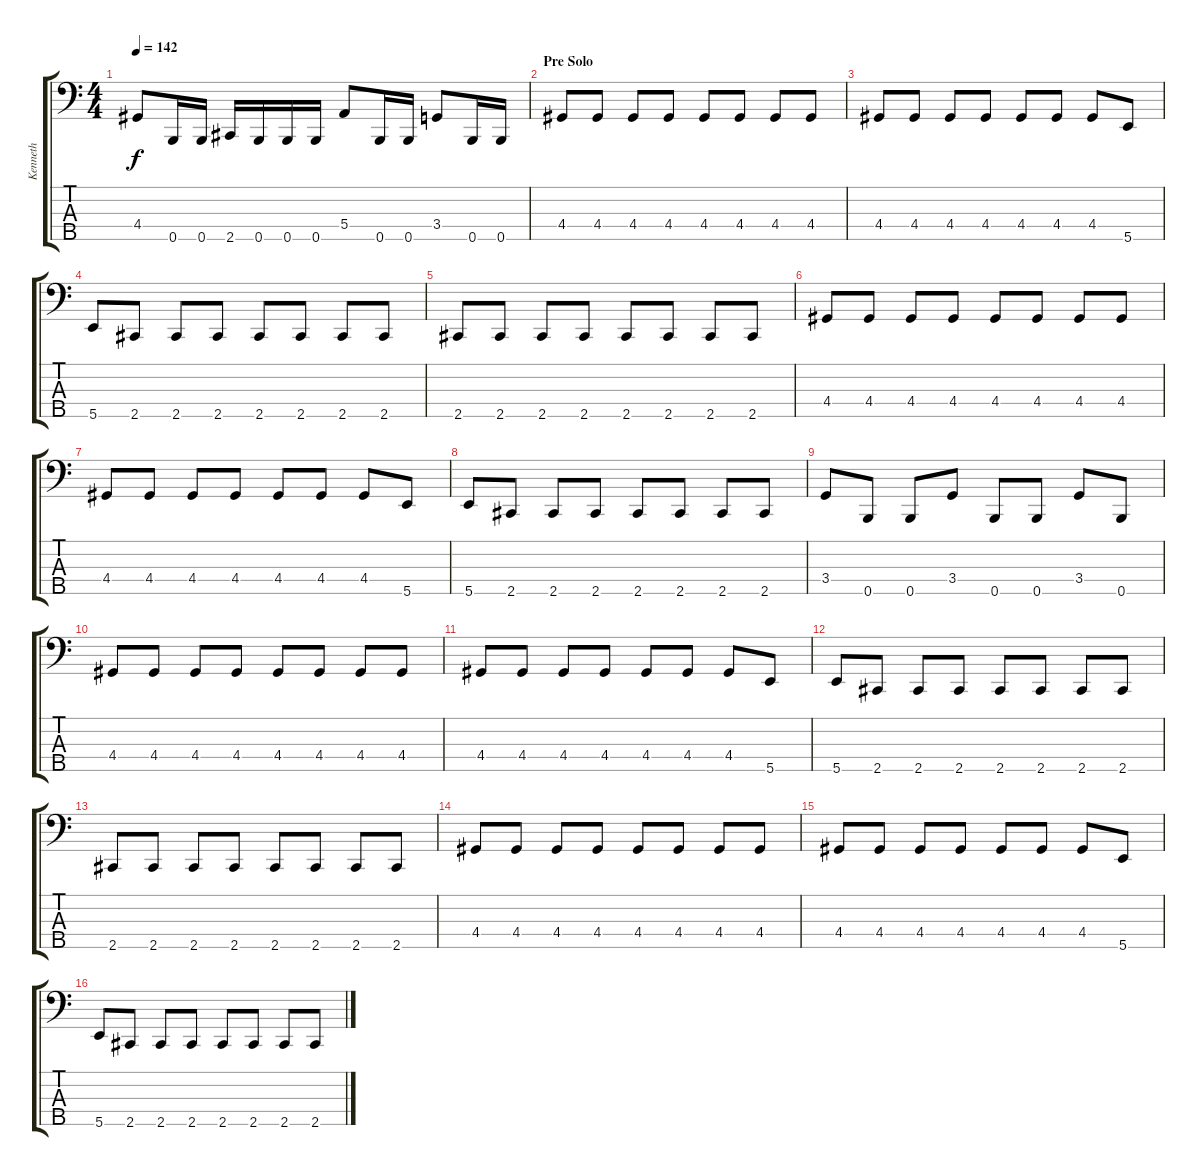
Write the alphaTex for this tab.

\track ("Kenneth" "Kenneth") {instrument electricbasspick}
\staff {score tabs}
\tuning (G2 D2 A1 E1 B0) {hide}
\ts (4 4)
\tempo 142
\clef f4
\ks c
4.4.8{dy f} 0.5.16 0.5.16 2.5.16 0.5.16 0.5.16 0.5.16 5.4.8 0.5.16 0.5.16 3.4.8 0.5.16 0.5.16 |
\section ("" "Pre Solo")
4.4.8 4.4.8 4.4.8 4.4.8 4.4.8 4.4.8 4.4.8 4.4.8 |
4.4.8 4.4.8 4.4.8 4.4.8 4.4.8 4.4.8 4.4.8 5.5.8 |
5.5.8 2.5.8 2.5.8 2.5.8 2.5.8 2.5.8 2.5.8 2.5.8 |
2.5.8 2.5.8 2.5.8 2.5.8 2.5.8 2.5.8 2.5.8 2.5.8 |
4.4.8 4.4.8 4.4.8 4.4.8 4.4.8 4.4.8 4.4.8 4.4.8 |
4.4.8 4.4.8 4.4.8 4.4.8 4.4.8 4.4.8 4.4.8 5.5.8 |
5.5.8 2.5.8 2.5.8 2.5.8 2.5.8 2.5.8 2.5.8 2.5.8 |
3.4.8 0.5.8 0.5.8 3.4.8 0.5.8 0.5.8 3.4.8 0.5.8 |
4.4.8 4.4.8 4.4.8 4.4.8 4.4.8 4.4.8 4.4.8 4.4.8 |
4.4.8 4.4.8 4.4.8 4.4.8 4.4.8 4.4.8 4.4.8 5.5.8 |
5.5.8 2.5.8 2.5.8 2.5.8 2.5.8 2.5.8 2.5.8 2.5.8 |
2.5.8 2.5.8 2.5.8 2.5.8 2.5.8 2.5.8 2.5.8 2.5.8 |
4.4.8 4.4.8 4.4.8 4.4.8 4.4.8 4.4.8 4.4.8 4.4.8 |
4.4.8 4.4.8 4.4.8 4.4.8 4.4.8 4.4.8 4.4.8 5.5.8 |
5.5.8 2.5.8 2.5.8 2.5.8 2.5.8 2.5.8 2.5.8 2.5.8
